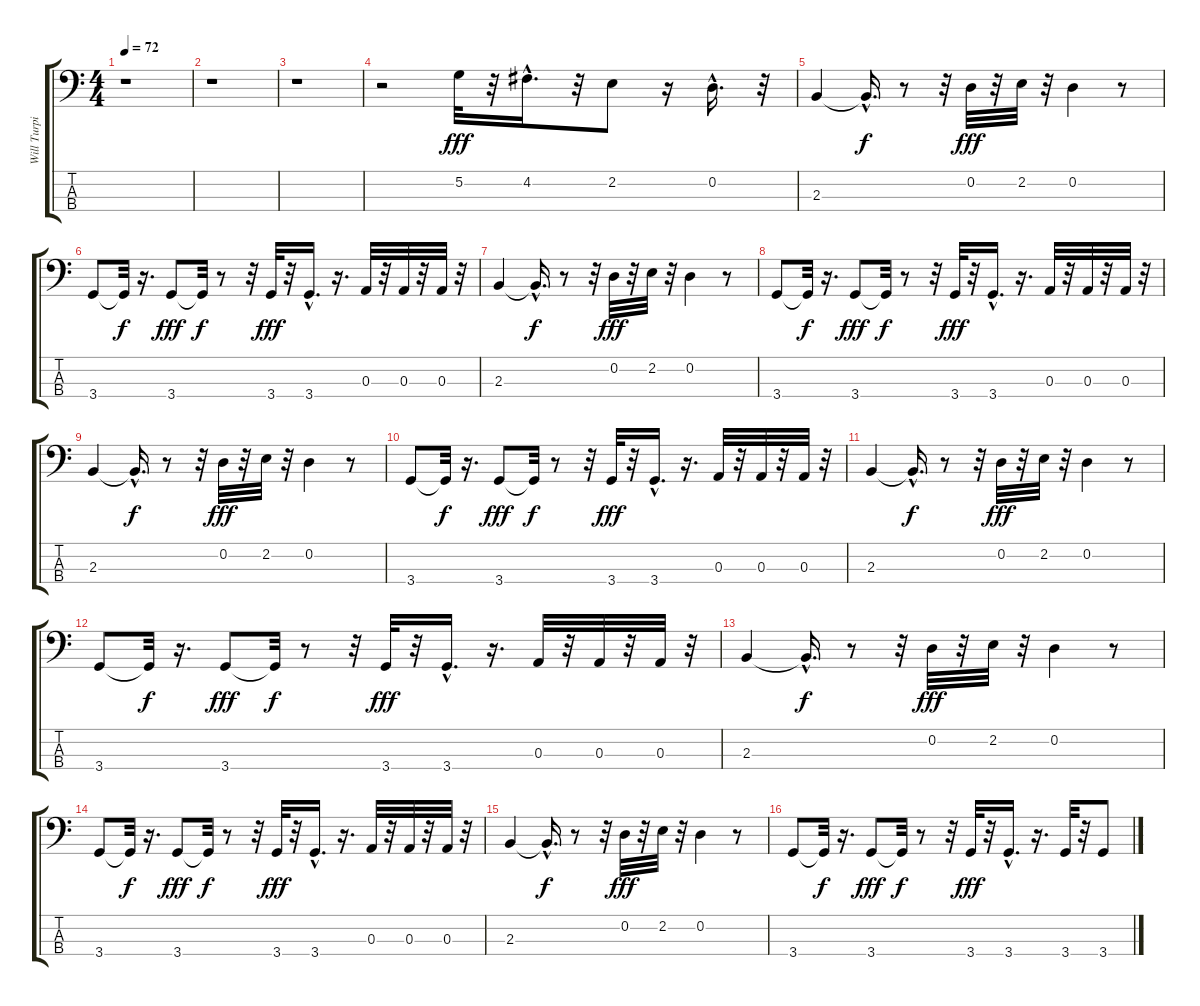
\track ("Will Turpin" "Will Turpi") {instrument electricbassfinger}
\staff {score tabs}
\tuning (G2 D2 A1 E1) {hide}
\ts (4 4)
\tempo 72
\clef f4
\ks c
r.1{dy fff instrument electricbassfinger} |
r.1 |
r.1 |
r.2 5.2.32 r.32 4.2{hac}.16{d} r.32 2.2.8 r.16 0.2{hac}.16{d} r.32 |
2.3.4 2.3{hac t}.16{d dy f} r.8 r.32 0.2.32{dy fff} r.32 2.2.32 r.32 0.2.4 r.8 |
3.4.8 3.4{t}.32{dy f} r.16{d} 3.4.8{dy fff} 3.4{t}.32{dy f} r.8 r.32 3.4.32{dy fff} r.32 3.4{hac}.16{d} r.16{d} 0.3.32 r.32 0.3.32 r.32 0.3.32 r.32 |
2.3.4 2.3{hac t}.16{d dy f} r.8 r.32 0.2.32{dy fff} r.32 2.2.32 r.32 0.2.4 r.8 |
3.4.8 3.4{t}.32{dy f} r.16{d} 3.4.8{dy fff} 3.4{t}.32{dy f} r.8 r.32 3.4.32{dy fff} r.32 3.4{hac}.16{d} r.16{d} 0.3.32 r.32 0.3.32 r.32 0.3.32 r.32 |
2.3.4 2.3{hac t}.16{d dy f} r.8 r.32 0.2.32{dy fff} r.32 2.2.32 r.32 0.2.4 r.8 |
3.4.8 3.4{t}.32{dy f} r.16{d} 3.4.8{dy fff} 3.4{t}.32{dy f} r.8 r.32 3.4.32{dy fff} r.32 3.4{hac}.16{d} r.16{d} 0.3.32 r.32 0.3.32 r.32 0.3.32 r.32 |
2.3.4 2.3{hac t}.16{d dy f} r.8 r.32 0.2.32{dy fff} r.32 2.2.32 r.32 0.2.4 r.8 |
3.4.8 3.4{t}.32{dy f} r.16{d} 3.4.8{dy fff} 3.4{t}.32{dy f} r.8 r.32 3.4.32{dy fff} r.32 3.4{hac}.16{d} r.16{d} 0.3.32 r.32 0.3.32 r.32 0.3.32 r.32 |
2.3.4 2.3{hac t}.16{d dy f} r.8 r.32 0.2.32{dy fff} r.32 2.2.32 r.32 0.2.4 r.8 |
3.4.8 3.4{t}.32{dy f} r.16{d} 3.4.8{dy fff} 3.4{t}.32{dy f} r.8 r.32 3.4.32{dy fff} r.32 3.4{hac}.16{d} r.16{d} 0.3.32 r.32 0.3.32 r.32 0.3.32 r.32 |
2.3.4 2.3{hac t}.16{d dy f} r.8 r.32 0.2.32{dy fff} r.32 2.2.32 r.32 0.2.4 r.8 |
3.4.8 3.4{t}.32{dy f} r.16{d} 3.4.8{dy fff} 3.4{t}.32{dy f} r.8 r.32 3.4.32{dy fff} r.32 3.4{hac}.16{d} r.16{d} 3.4.32 r.32 3.4.8
